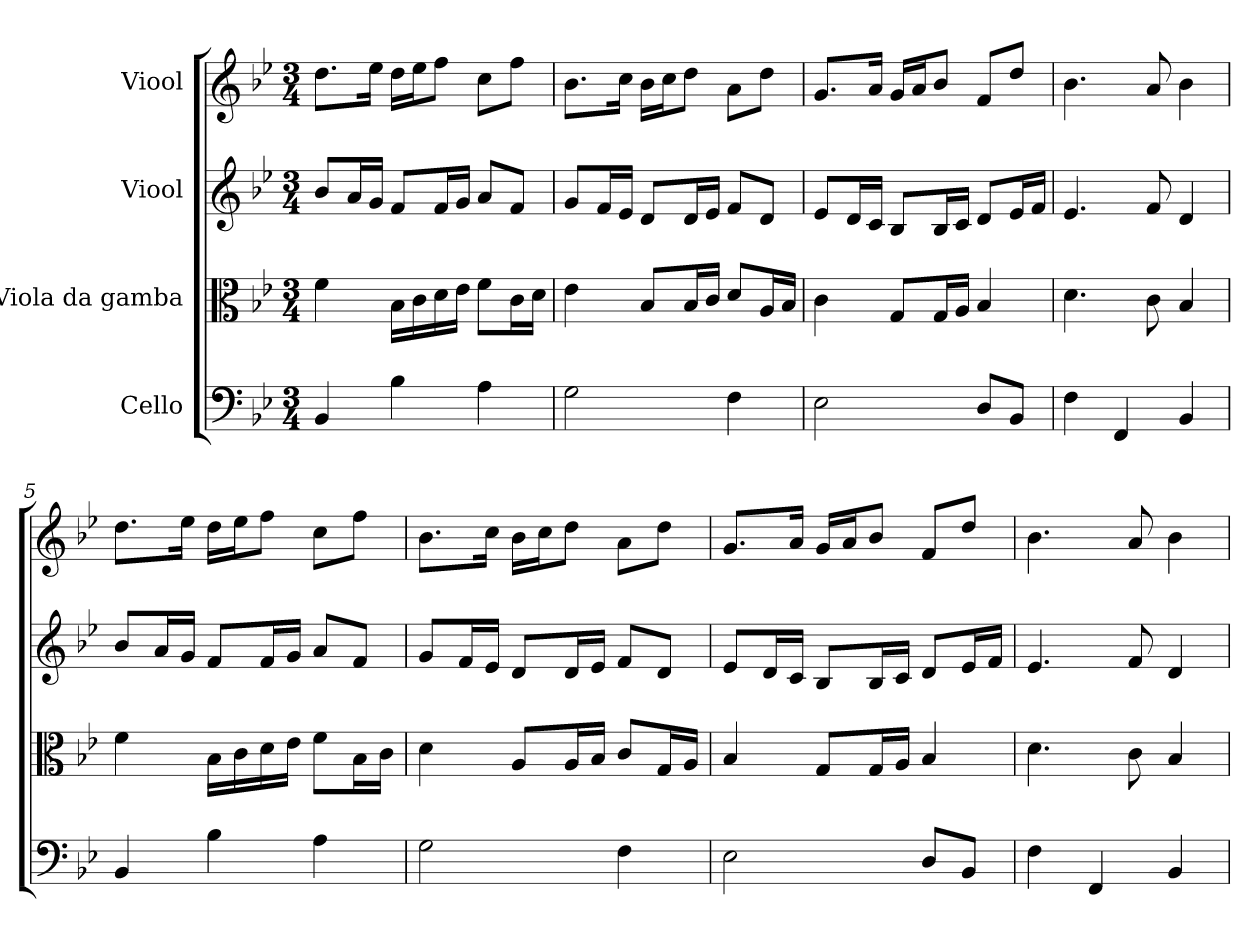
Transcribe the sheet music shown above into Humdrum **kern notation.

**kern	**kern	**kern	**kern
*part4	*part3	*part2	*part1
*staff4	*staff3	*staff2	*staff1
*I"Cello	*I"Viola da gamba	*I"Viool	*I"Viool
*clefF4	*clefC3	*clefG2	*clefG2
*k[b-e-]	*k[b-e-]	*k[b-e-]	*k[b-e-]
*M3/4	*M3/4	*M3/4	*M3/4
*MM66	*MM66	*MM66	*MM66
=1	=1	=1	=1
4BB-/	4f\	8b-/L	8.dd\L
.	.	16a/L	.
.	.	16g/JJ	16ee-\Jk
4B-\	16B-\LL	8f/L	16dd\LL
.	16c\	.	16ee-\J
.	16d\	16f/L	8ff\J
.	16e-\JJ	16g/JJ	.
4A\	8f\L	8a/L	8cc\L
.	16c\L	8f/J	8ff\J
.	16d\JJ	.	.
=2	=2	=2	=2
2G\	4e-\	8g/L	8.b-\L
.	.	16f/L	.
.	.	16e-/JJ	16cc\Jk
.	8B-/L	8d/L	16b-\LL
.	.	.	16cc\J
.	16B-/L	16d/L	8dd\J
.	16c/JJ	16e-/JJ	.
4F\	8d/L	8f/L	8a\L
.	16A/L	8d/J	8dd\J
.	16B-/JJ	.	.
=3	=3	=3	=3
2E-\	4c\	8e-/L	8.g/L
.	.	16d/L	.
.	.	16c/JJ	16a/Jk
.	8G/L	8B-/L	16g/LL
.	.	.	16a/J
.	16G/L	16B-/L	8b-/J
.	16A/JJ	16c/JJ	.
8D/L	4B-/	8d/L	8f/L
8BB-/J	.	16e-/L	8dd/J
.	.	16f/JJ	.
=4	=4	=4	=4
4F\	4.d\	4.e-/	4.b-\
4FF/	.	.	.
.	8c\	8f/	8a/
4BB-/	4B-/	4d/	4b-\
!!LO:LB:g=z
=5	=5	=5	=5
4BB-/	4f\	8b-/L	8.dd\L
.	.	16a/L	.
.	.	16g/JJ	16ee-\Jk
4B-\	16B-\LL	8f/L	16dd\LL
.	16c\	.	16ee-\J
.	16d\	16f/L	8ff\J
.	16e-\JJ	16g/JJ	.
4A\	8f\L	8a/L	8cc\L
.	16B-\L	8f/J	8ff\J
.	16c\JJ	.	.
=6	=6	=6	=6
2G\	4d\	8g/L	8.b-\L
.	.	16f/L	.
.	.	16e-/JJ	16cc\Jk
.	8A/L	8d/L	16b-\LL
.	.	.	16cc\J
.	16A/L	16d/L	8dd\J
.	16B-/JJ	16e-/JJ	.
4F\	8c/L	8f/L	8a\L
.	16G/L	8d/J	8dd\J
.	16A/JJ	.	.
=7	=7	=7	=7
2E-\	4B-/	8e-/L	8.g/L
.	.	16d/L	.
.	.	16c/JJ	16a/Jk
.	8G/L	8B-/L	16g/LL
.	.	.	16a/J
.	16G/L	16B-/L	8b-/J
.	16A/JJ	16c/JJ	.
8D/L	4B-/	8d/L	8f/L
8BB-/J	.	16e-/L	8dd/J
.	.	16f/JJ	.
=8	=8	=8	=8
4F\	4.d\	4.e-/	4.b-\
4FF/	.	.	.
.	8c\	8f/	8a/
4BB-/	4B-/	4d/	4b-\
=	=	=	=
*-	*-	*-	*-
